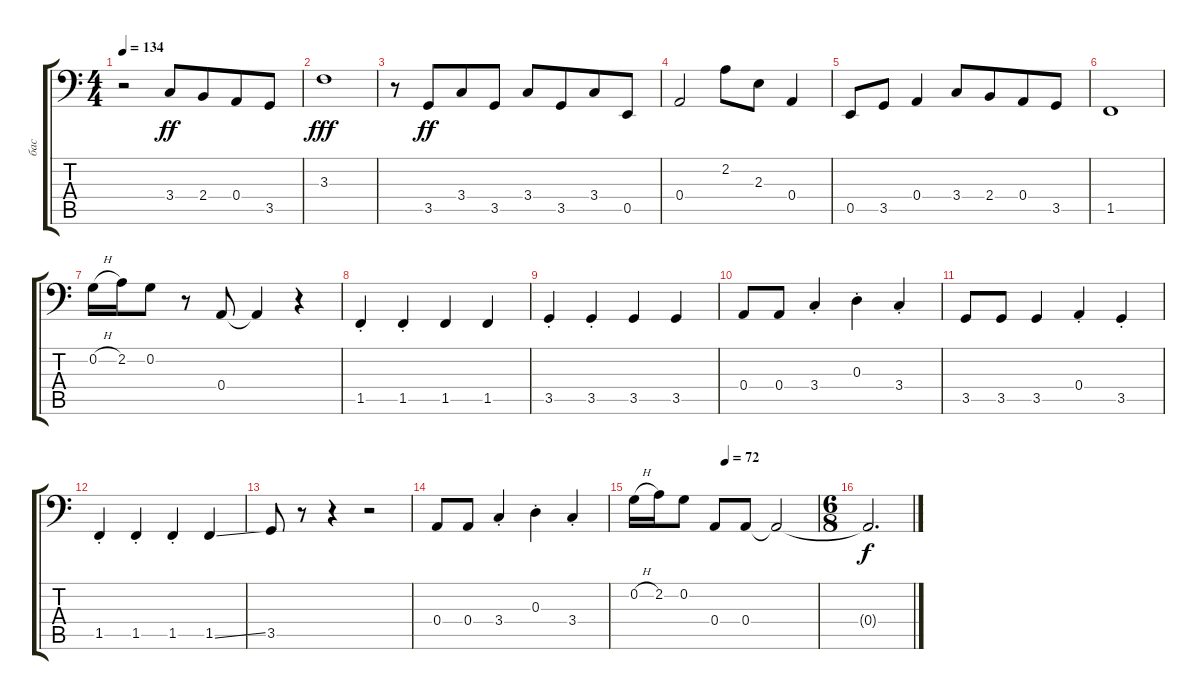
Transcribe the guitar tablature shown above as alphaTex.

\track ("бас" "бас") {instrument electricbassfinger}
\staff {score tabs}
\tuning (C3 G2 D2 A1 E1 B0) {hide}
\ts (4 4)
\tempo 134
\clef f4
\ks aminor
r.2{dy ff} 3.4.8 2.4.8{beam merge} 0.4.8 3.5.8 |
3.3.1{dy fff} |
r.8 3.5.8{dy ff beam merge} 3.4.8 3.5.8 3.4.8 3.5.8{beam merge} 3.4.8 0.5.8 |
0.4.2 2.2.8 2.3.8 0.4.4 |
0.5.8 3.5.8 0.4.4 3.4.8 2.4.8{beam merge} 0.4.8 3.5.8 |
1.5.1 |
0.2{h}.16 2.2.16 0.2.8 r.8 0.4.8 0.4{t}.4 r.4 |
1.5{st}.4 1.5{st}.4 1.5.4 1.5.4 |
3.5{st}.4 3.5{st}.4 3.5.4 3.5.4 |
0.4.8 0.4.8 3.4{st}.4 0.3{st}.4 3.4{st}.4 |
3.5.8 3.5.8 3.5.4 0.4{st}.4 3.5{st}.4 |
1.5{st}.4 1.5{st}.4 1.5{st}.4 1.5{ss}.4 |
3.5.8 r.8 r.4 r.2 |
0.4.8 0.4.8 3.4{st}.4 0.3{st}.4 3.4{st}.4 |
\tempo (72 0.5)
0.2{h}.16 2.2.16 0.2.8 0.4.8 0.4.8 0.4{t}.2 |
\ts (6 8)
0.4{t}.2{d dy f}
